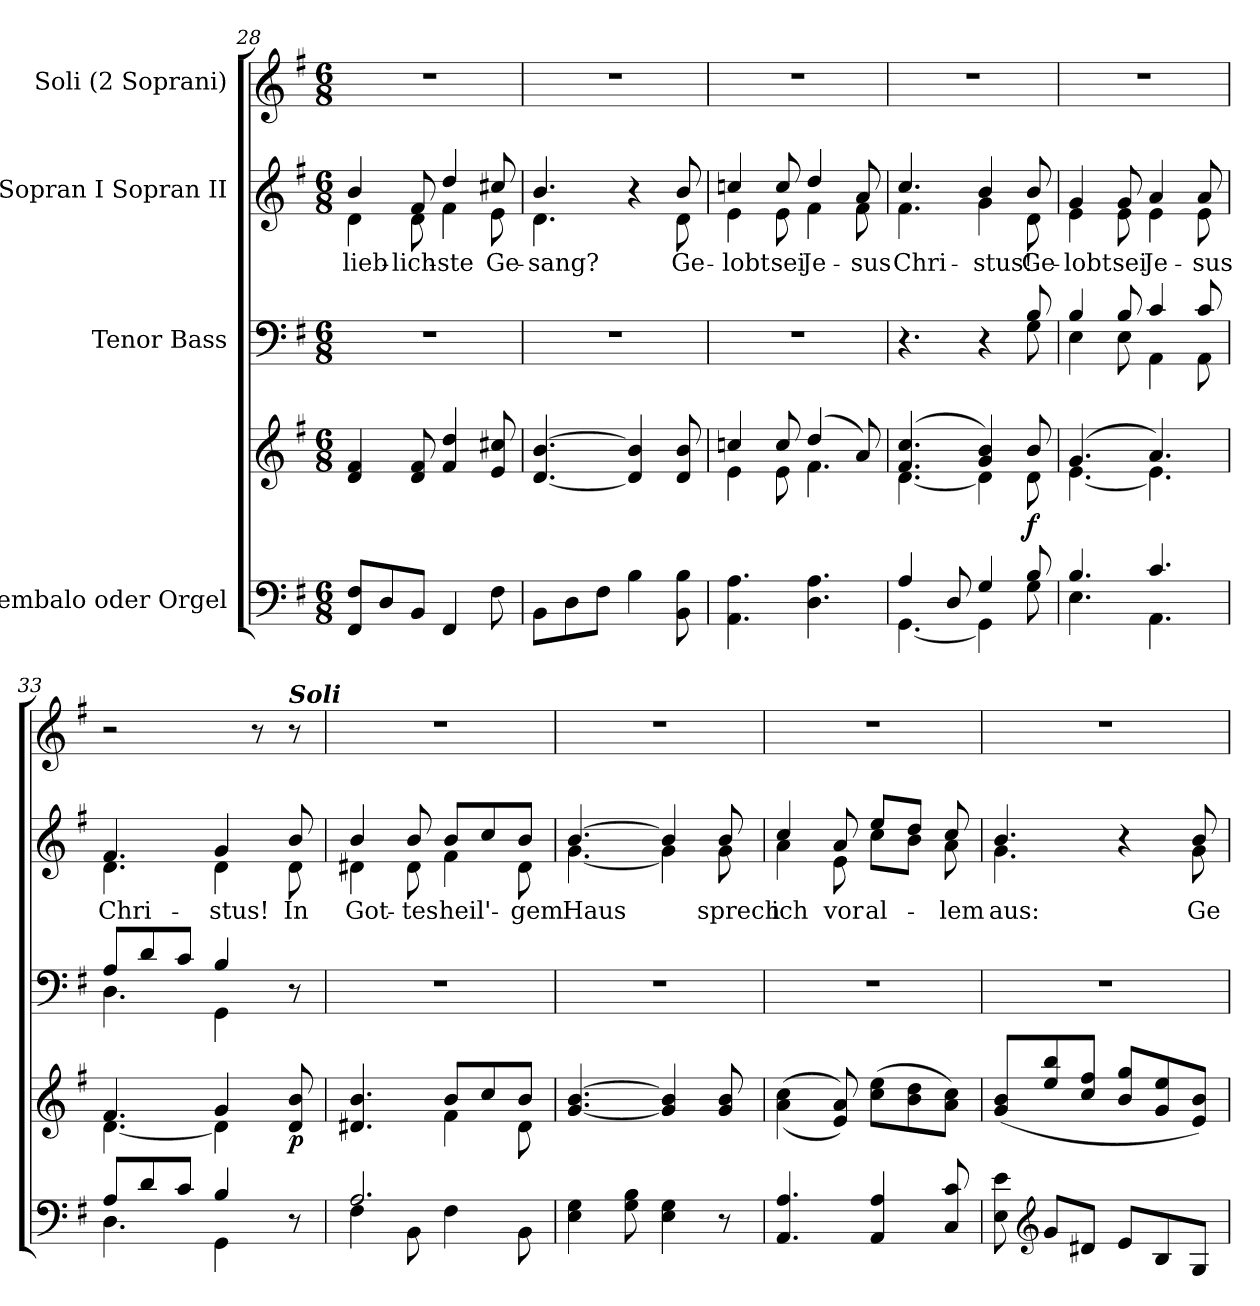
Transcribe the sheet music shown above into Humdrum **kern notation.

**kern	**kern	**dynam	**kern	**kern	**text	**kern
*part4	*part4	*part4	*part3	*part2	*part2	*part1
*staff5	*staff4	*staff4/5	*staff3	*staff2	*staff2	*staff1
*I"Cembalo oder Orgel	*	*	*I"Tenor Bass	*I"Sopran I Sopran II	*	*I"Soli (2 Soprani)
*clefF4	*clefG2	*	*clefF4	*clefG2	*	*clefG2
*k[f#]	*k[f#]	*	*k[f#]	*k[f#]	*	*k[f#]
*G:	*G:	*	*G:	*G:	*	*G:
*M6/8	*M6/8	*	*M6/8	*M6/8	*	*M6/8
=28	=28	=28	=28	=28	=28	=28
!	!	!	!	!	!LO:LY:b	!
*	*	*	*	*^	*	*
8FF#/ 8F#/L	4d/ 4f#/	.	2.r	4b/	4d\	lieb-	2.r
8D/	.	.	.	.	.	.	.
!	!	!	!	!	!	!LO:LY:b	!
8BB/J	8d/ 8f#/	.	.	8f#/	8d\	-lich-	.
!	!	!	!	!	!	!LO:LY:b	!
4FF#/	4f#/ 4dd/	.	.	4dd/	4f#\	-ste	.
!	!	!	!	!	!	!LO:LY:b	!
8F#\	8e/ 8cc#X/	.	.	8cc#X/	8e\	Ge-	.
!!LO:LB:g=z
=29	=29	=29	=29	=29	=29	=29	=29
!	!	!	!	!	!	!LO:LY:b	!
8BB\L	[4.d/ [4.b/	.	2.r	4.b/	4.d\	-sang?	2.r
8D\	.	.	.	.	.	.	.
8F#\J	.	.	.	.	.	.	.
4B\	4d/] 4b/]	.	.	4r	4ryy	.	.
!	!	!	!	!	!	!LO:LY:b	!
8BB\ 8B\	8d/ 8b/	.	.	8b/	8d\	Ge-	.
=30	=30	=30	=30	=30	=30	=30	=30
*	*^	*	*	*	*	*	*
!	!	!	!	!	!	!	!LO:LY:b	!
4.AA\ 4.A\	4ccn/	4e\	.	2.r	4ccn/	4e\	-lobt	2.r
!	!	!	!	!	!	!	!LO:LY:b	!
.	8cc/	8e\	.	.	8cc/	8e\	sei	.
!	!	!	!	!	!	!	!LO:LY:b	!
4.D\ 4.A\	(>4dd/	4.f#\	.	.	4dd/	4f#\	Je-	.
!	!	!	!	!	!	!	!LO:LY:b	!
.	8a/)	.	.	.	8a/	8f#\	-sus	.
=31	=31	=31	=31	=31	=31	=31	=31	=31
*^	*	*	*	*^	*	*	*	*
!	!	!	!	!	!	!	!	!	!LO:LY:b	!
4A/	[4.GG\	(>4.f#/ 4.cc/	[4.d\	.	4.r	4.ryy	4.cc/	4.f#\	Chri-	2.r
8D/	.	.	.	.	.	.	.	.	.	.
!	!	!	!	!	!	!	!	!	!LO:LY:b	!
4G/	4GG\]	4g/ 4b/)	4d\]	.	4r	4ryy	4b/	4g\	-stus!	.
!	!	!	!	!LO:DY:a=2	!	!	!	!	!LO:LY:b	!
8B/	8G\	8b/	8d\	f	8B/	8G\	8b/	8d\	Ge-	.
=32	=32	=32	=32	=32	=32	=32	=32	=32	=32	=32
!	!	!	!	!	!	!	!	!	!LO:LY:b	!
4.B/	4.E\	(>4.g/	[4.e\	.	4B/	4E\	4g/	4e\	-lobt	2.r
!	!	!	!	!	!	!	!	!	!LO:LY:b	!
.	.	.	.	.	8B/	8E\	8g/	8e\	sei	.
!	!	!	!	!	!	!	!	!	!LO:LY:b	!
4.c/	4.AA\	4.a/)	4.e\]	.	4c/	4AA\	4a/	4e\	Je-	.
!	!	!	!	!	!	!	!	!	!LO:LY:b	!
.	.	.	.	.	8c/	8AA\	8a/	8e\	-sus	.
=33	=33	=33	=33	=33	=33	=33	=33	=33	=33	=33
!	!	!	!	!	!	!	!	!	!LO:LY:b	!
8A/L	4.D\	4.f#/	[4.d\	.	8A/L	4.D\	4.f#/	4.d\	Chri-	2r
8d/	.	.	.	.	8d/	.	.	.	.	.
8c/J	.	.	.	.	8c/J	.	.	.	.	.
!	!	!	!	!	!	!	!	!	!LO:LY:b	!
4B/	4GG\	4g/	4d\]	.	4B/	4GG\	4g/	4d\	-stus!	.
.	.	.	.	.	.	.	.	.	.	8r
!	!	!	!	!	!	!	!	!	!	!LO:TX:a:Bi:t=Soli
!	!	!	!	!LO:DY:b	!	!	!	!	!LO:LY:b	!
8r	8ryy	8d/ 8b/	8ryy	p	8r	8ryy	8b/	8d\	In	8r
!!LO:LB:g=z
=34	=34	=34	=34	=34	=34	=34	=34	=34	=34	=34
!	!	!	!	!	!	!	!	!	!LO:LY:b	!
*	*	*	*	*	*v	*v	*	*	*	*
2.A/	4F#\	4.d#X/ 4.b/	4.ryy	.	2.r	4b/	4d#X\	Got-	2.r
!	!	!	!	!	!	!	!	!LO:LY:b	!
.	8BB\	.	.	.	.	8b/	8d#\	-tes	.
!	!	!	!	!	!	!	!	!LO:LY:b	!
.	4F#\	8b/L	4f#\	.	.	8b/L	4f#\	heil'-	.
.	.	8cc/	.	.	.	8cc/	.	.	.
!	!	!	!	!	!	!	!	!LO:LY:b	!
.	8BB\	8b/J	8d#\	.	.	8b/J	8d#\	-gem	.
=35	=35	=35	=35	=35	=35	=35	=35	=35	=35
!	!	!	!	!	!	!	!	!LO:LY:b	!
*v	*v	*	*	*	*	*	*	*	*
*	*v	*v	*	*	*	*	*	*
4E\ 4G\	[4.g/ [4.b/	.	2.r	[4.b/	[4.g\	Haus	2.r
8G\ 8B\	.	.	.	.	.	.	.
4E\ 4G\	4g/] 4b/]	.	.	4b/]	4g\]	.	.
!	!	!	!	!	!	!LO:LY:b	!
8r	8g/ 8b/	.	.	8b/	8g\	sprech	.
=36	=36	=36	=36	=36	=36	=36	=36
!	!	!	!	!	!	!LO:LY:b	!
4.AA/ 4.A/	((4a\ 4cc\	.	2.r	4cc/	4a\	ich	2.r
!	!	!	!	!	!	!LO:LY:b	!
.	8e/ 8a/))	.	.	8a/	8e\	vor	.
!	!	!	!	!	!	!LO:LY:b	!
4AA/ 4A/	(>8cc\ 8ee\L	.	.	8ee/L	8cc\L	al-	.
.	8b\ 8dd\	.	.	8dd/J	8b\J	.	.
!	!	!	!	!	!	!LO:LY:b	!
8C/ 8c/	8a\ 8cc\J)	.	.	8cc/	8a\	-lem	.
=37	=37	=37	=37	=37	=37	=37	=37
!	!	!	!	!	!	!LO:LY:b	!
8E\ 8e\	(8g/ 8b/L	.	2.r	4.b/	4.g\	aus:	2.r
*clefG2	*	*	*	*	*	*	*
8g/L	8ee/ 8bb/	.	.	.	.	.	.
8d#X/J	8cc/ 8ff#/J	.	.	.	.	.	.
8e/L	8b/ 8gg/L	.	.	4r	4ryy	.	.
8B/	8g/ 8ee/	.	.	.	.	.	.
!	!	!	!	!	!	!LO:LY:b	!
8G/J	8e/ 8b/J)	.	.	8b/	8g\	Ge-	.
*	*	*	*	*v	*v	*	*
=	=	=	=	=	=	=
*-	*-	*-	*-	*-	*-	*-
